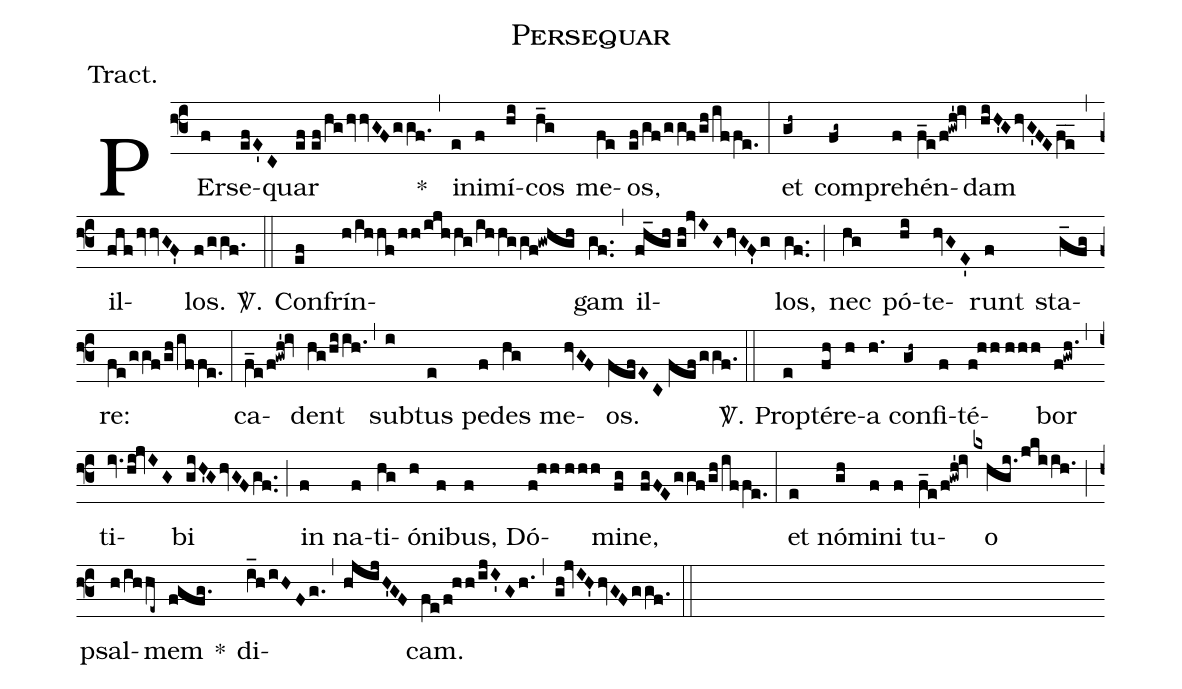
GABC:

name:Persequar;
annotation:Tract.;
mode:2;
office-part:Tract;
%%
(f3) PEr(f)se(efE'C)quar(ef//ef/hg/hvvGF/ggf.) *(,) i(e)ni(f)mí(hi)cos(h_g) me(fe)os,(ef/gf/ggf/gh/iffe.) (:) et(gh~) com(fg~)pre(f)hén(f_e/f!gwh'!iv)dam(hiH'G/hvG'FE/fe__) (,) il(fhf/hvvGF')los.(f/ggf.) <sp>V/</sp>.(::) Con(ef)frín(h/ihhf/hh/ijhhg/ihhggf!gwhgh)gam(gf..) (,) il(fh_gh//gh!jvIG/hvGF'/g)los,(gf..) (;) nec(hg) pó(hi)te(hvGE')runt(f) sta(g_fg)re:(fe/ggf/gh/iffe.) (:) ca(f_e/f!gwh'!iv)dent(hg/hiih.) (,) sub(i)tus(e) pe(f)des(hg) me(hvGF)os.(fefEC//fef/ggf.) <sp>V/</sp>.(::) Prop(e)té(fh)re(h)a(h.) con(gh~)fi(f)té(f!hh//hhh)bor(f!gwh.) (,) ti(iv./hi!jvIG)bi(giH'G/hvGF/gf..) (;) in(f) na(f)ti(hg)ó(h)ni(f)bus,(f) Dó(f!hh//hhh)mi(fg)ne,(fgFE/ggf/gh/iffe.) (:) et(e) nó(gh)mi(f)ni(f) tu(f_e/f!gwh'!iv)o(kxhgi./jkiih.) (;) psal(h/ihhe~)mem(fgfg.) *() di(i_h/iHFg.,hjijH'GF)cam.(fe/f!hh/ijI'Gh.) (,) (gh!jvIH'/hvGF/ggf.) (::)
